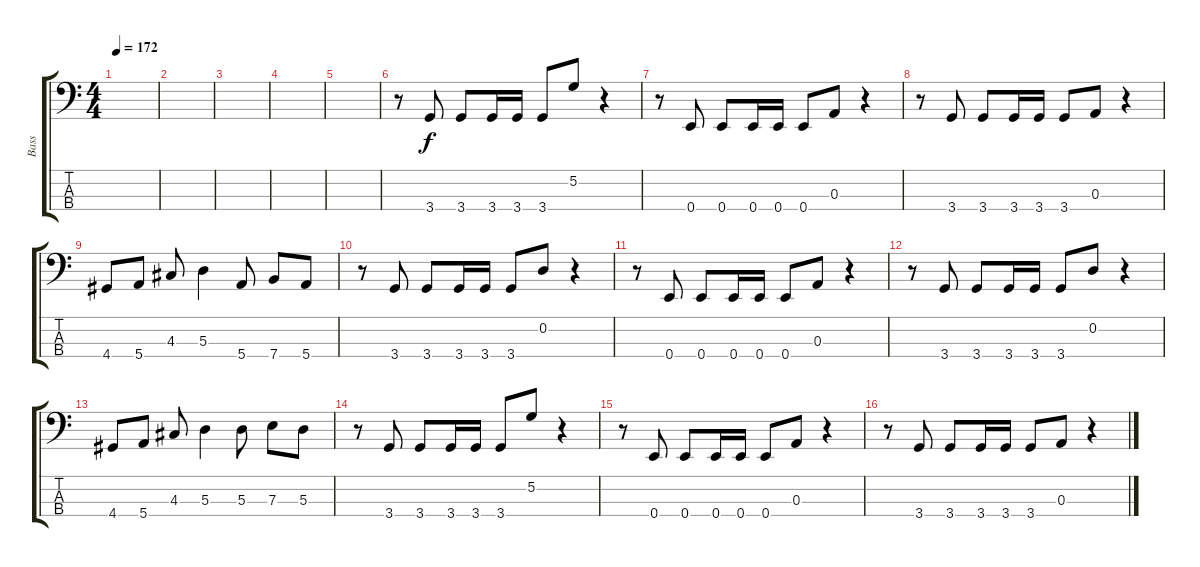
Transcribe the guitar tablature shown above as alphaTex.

\track ("Bass" "Bass") {instrument electricbassfinger}
\staff {score tabs}
\tuning (G2 D2 A1 E1) {hide}
\ts (4 4)
\tempo 172
\clef f4
\ks c
|
|
|
|
|
r.8 3.4.8 3.4.8 3.4.16 3.4.16 3.4.8 5.2.8 r.4 |
r.8 0.4.8 0.4.8 0.4.16 0.4.16 0.4.8 0.3.8 r.4 |
r.8 3.4.8 3.4.8 3.4.16 3.4.16 3.4.8 0.3.8 r.4 |
4.4.8 5.4.8 4.3.8 5.3.4 5.4.8 7.4.8 5.4.8 |
r.8 3.4.8 3.4.8 3.4.16 3.4.16 3.4.8 0.2.8 r.4 |
r.8 0.4.8 0.4.8 0.4.16 0.4.16 0.4.8 0.3.8 r.4 |
r.8 3.4.8 3.4.8 3.4.16 3.4.16 3.4.8 0.2.8 r.4 |
4.4.8 5.4.8 4.3.8 5.3.4 5.3.8 7.3.8 5.3.8 |
r.8 3.4.8 3.4.8 3.4.16 3.4.16 3.4.8 5.2.8 r.4 |
r.8 0.4.8 0.4.8 0.4.16 0.4.16 0.4.8 0.3.8 r.4 |
r.8 3.4.8 3.4.8 3.4.16 3.4.16 3.4.8 0.3.8 r.4
